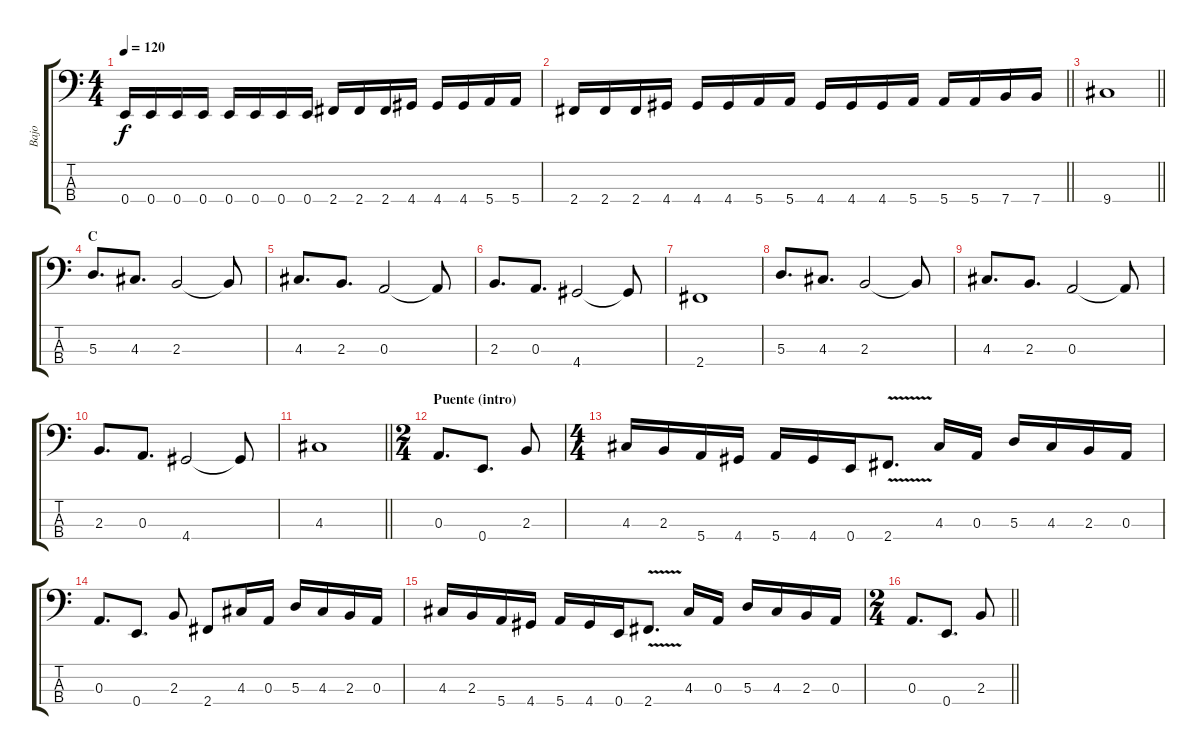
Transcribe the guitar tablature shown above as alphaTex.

\track ("Bajo" "Bajo") {instrument electricbassfinger}
\staff {score tabs}
\tuning (G2 D2 A1 E1) {hide}
\ts (4 4)
\tempo 120
\clef f4
\ks c
0.4.16{dy f} 0.4.16 0.4.16 0.4.16 0.4.16 0.4.16 0.4.16 0.4.16 2.4.16 2.4.16 2.4.16 4.4.16 4.4.16 4.4.16 5.4.16 5.4.16 |
\barLineRight lightlight
2.4.16 2.4.16 2.4.16 4.4.16 4.4.16 4.4.16 5.4.16 5.4.16 4.4.16 4.4.16 4.4.16 5.4.16 5.4.16 5.4.16 7.4.16 7.4.16 |
\barLineRight lightlight
9.4.1 |
\section ("" "C")
5.3.8{d} 4.3.8{d} 2.3.2 2.3{t}.8 |
4.3.8{d} 2.3.8{d} 0.3.2 0.3{t}.8 |
2.3.8{d} 0.3.8{d} 4.4.2 4.4{t}.8 |
2.4.1 |
5.3.8{d} 4.3.8{d} 2.3.2 2.3{t}.8 |
4.3.8{d} 2.3.8{d} 0.3.2 0.3{t}.8 |
2.3.8{d} 0.3.8{d} 4.4.2 4.4{t}.8 |
\barLineRight lightlight
4.3.1 |
\ts (2 4)
\section ("" "Puente (intro)")
0.3.8{d} 0.4.8{d} 2.3.8 |
\ts (4 4)
4.3.16 2.3.16 5.4.16 4.4.16 5.4.16 4.4.16 0.4.16 2.4{v}.8{d} 4.3.16 0.3.16 5.3.16 4.3.16 2.3.16 0.3.16 |
0.3.8{d} 0.4.8{d} 2.3.8 2.4.8 4.3.16 0.3.16 5.3.16 4.3.16 2.3.16 0.3.16 |
4.3.16 2.3.16 5.4.16 4.4.16 5.4.16 4.4.16 0.4.16 2.4{v}.8{d} 4.3.16 0.3.16 5.3.16 4.3.16 2.3.16 0.3.16 |
\ts (2 4)
\barLineRight lightlight
0.3.8{d} 0.4.8{d} 2.3.8
